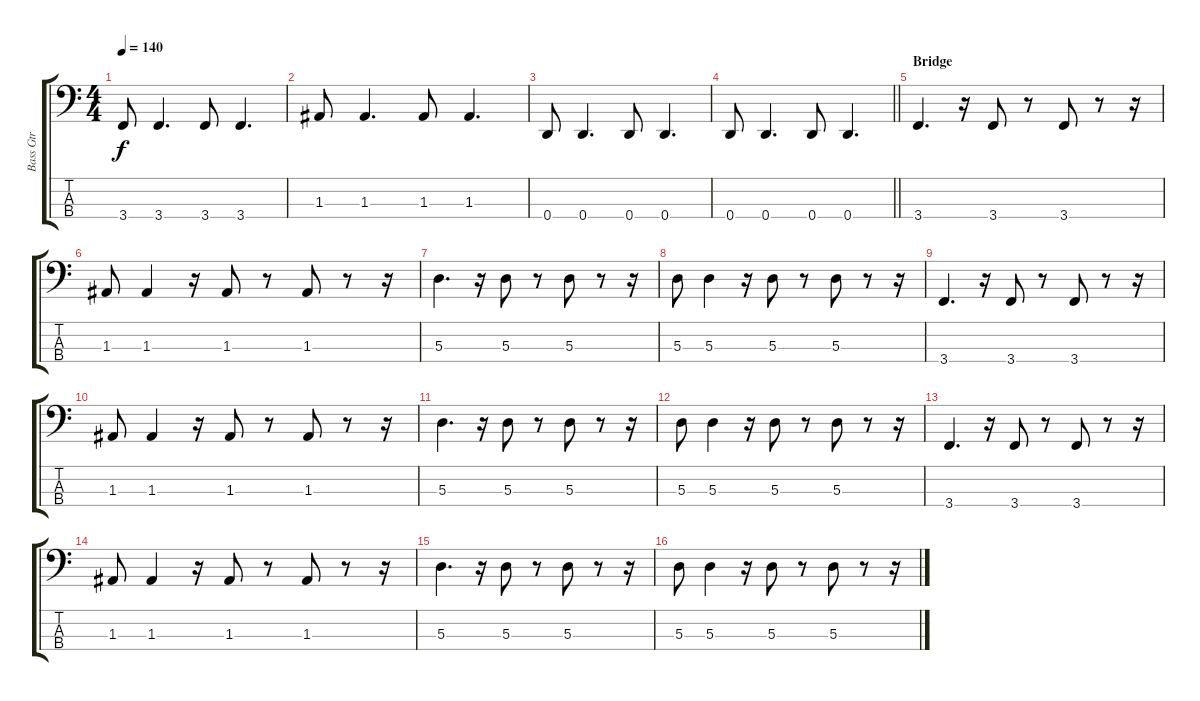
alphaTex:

\track ("Bass Gtr" "Bass Gtr") {instrument electricbassfinger}
\staff {score tabs}
\tuning (G2 D2 A1 D1) {hide}
\ts (4 4)
\tempo 140
\clef f4
\ks c
3.4.8{dy f} 3.4.4{d} 3.4.8 3.4.4{d} |
1.3.8 1.3.4{d} 1.3.8 1.3.4{d} |
0.4.8 0.4.4{d} 0.4.8 0.4.4{d} |
\barLineRight lightlight
0.4.8 0.4.4{d} 0.4.8 0.4.4{d} |
\section ("" "Bridge")
3.4.4{d} r.16 3.4.8 r.8 3.4.8 r.8 r.16 |
1.3.8 1.3.4 r.16 1.3.8 r.8 1.3.8 r.8 r.16 |
5.3.4{d} r.16 5.3.8 r.8 5.3.8 r.8 r.16 |
5.3.8 5.3.4 r.16 5.3.8 r.8 5.3.8 r.8 r.16 |
3.4.4{d} r.16 3.4.8 r.8 3.4.8 r.8 r.16 |
1.3.8 1.3.4 r.16 1.3.8 r.8 1.3.8 r.8 r.16 |
5.3.4{d} r.16 5.3.8 r.8 5.3.8 r.8 r.16 |
5.3.8 5.3.4 r.16 5.3.8 r.8 5.3.8 r.8 r.16 |
3.4.4{d} r.16 3.4.8 r.8 3.4.8 r.8 r.16 |
1.3.8 1.3.4 r.16 1.3.8 r.8 1.3.8 r.8 r.16 |
5.3.4{d} r.16 5.3.8 r.8 5.3.8 r.8 r.16 |
5.3.8 5.3.4 r.16 5.3.8 r.8 5.3.8 r.8 r.16
